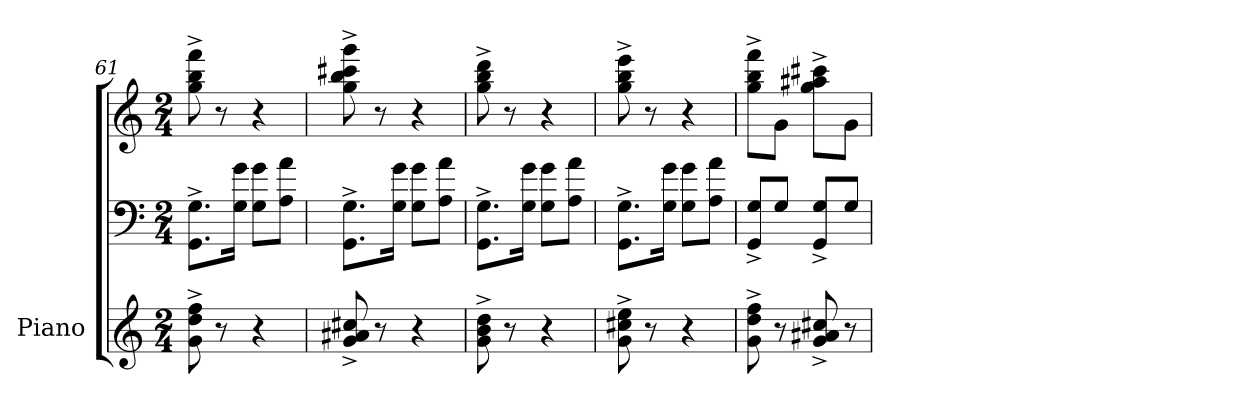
**kern	**kern	**kern
*part1	*part1	*part1
*staff3	*staff2	*staff1
*I"Piano	*	*
*I'Pno.	*	*
*clefG2	*clefF4	*clefG2
*k[]	*k[]	*k[]
*M2/4	*M2/4	*M2/4
=61	=61	=61
8g\^ 8dd\^ 8ff\^	8.GG\^ 8.G\^L	8gg\^ 8bb\^ 8fff\^
8r	.	8r
.	16G\ 16g\Jk	.
4r	8G\ 8g\L	4r
.	8A\ 8a\J	.
=62	=62	=62
8g/^ 8a#X/^ 8cc#X/^	8.GG\^ 8.G\^L	8gg\^ 8bb\^ 8ccc#X\^ 8ggg\^
8r	.	8r
.	16G\ 16g\Jk	.
4r	8G\ 8g\L	4r
.	8A\ 8a\J	.
=63	=63	=63
8g\^ 8b\^ 8dd\^	8.GG\^ 8.G\^L	8gg\^ 8bb\^ 8ddd\^
8r	.	8r
.	16G\ 16g\Jk	.
4r	8G\ 8g\L	4r
.	8A\ 8a\J	.
=64	=64	=64
8g\^ 8cc#X\^ 8ee\^	8.GG\^ 8.G\^L	8gg\^ 8bb\^ 8eee\^
8r	.	8r
.	16G\ 16g\Jk	.
4r	8G\ 8g\L	4r
.	8A\ 8a\J	.
=65	=65	=65
8g\^ 8dd\^ 8ff\^	8GG/^ 8G/^L	8gg\^ 8bb\^ 8fff\^L
8r	8G/J	8g\J
8g/^ 8a#X/^ 8cc#X/^	8GG/^ 8G/^L	8gg\^ 8aa#X\^ 8ccc#X\^L
8r	8G/J	8g\J
=	=	=
*-	*-	*-
